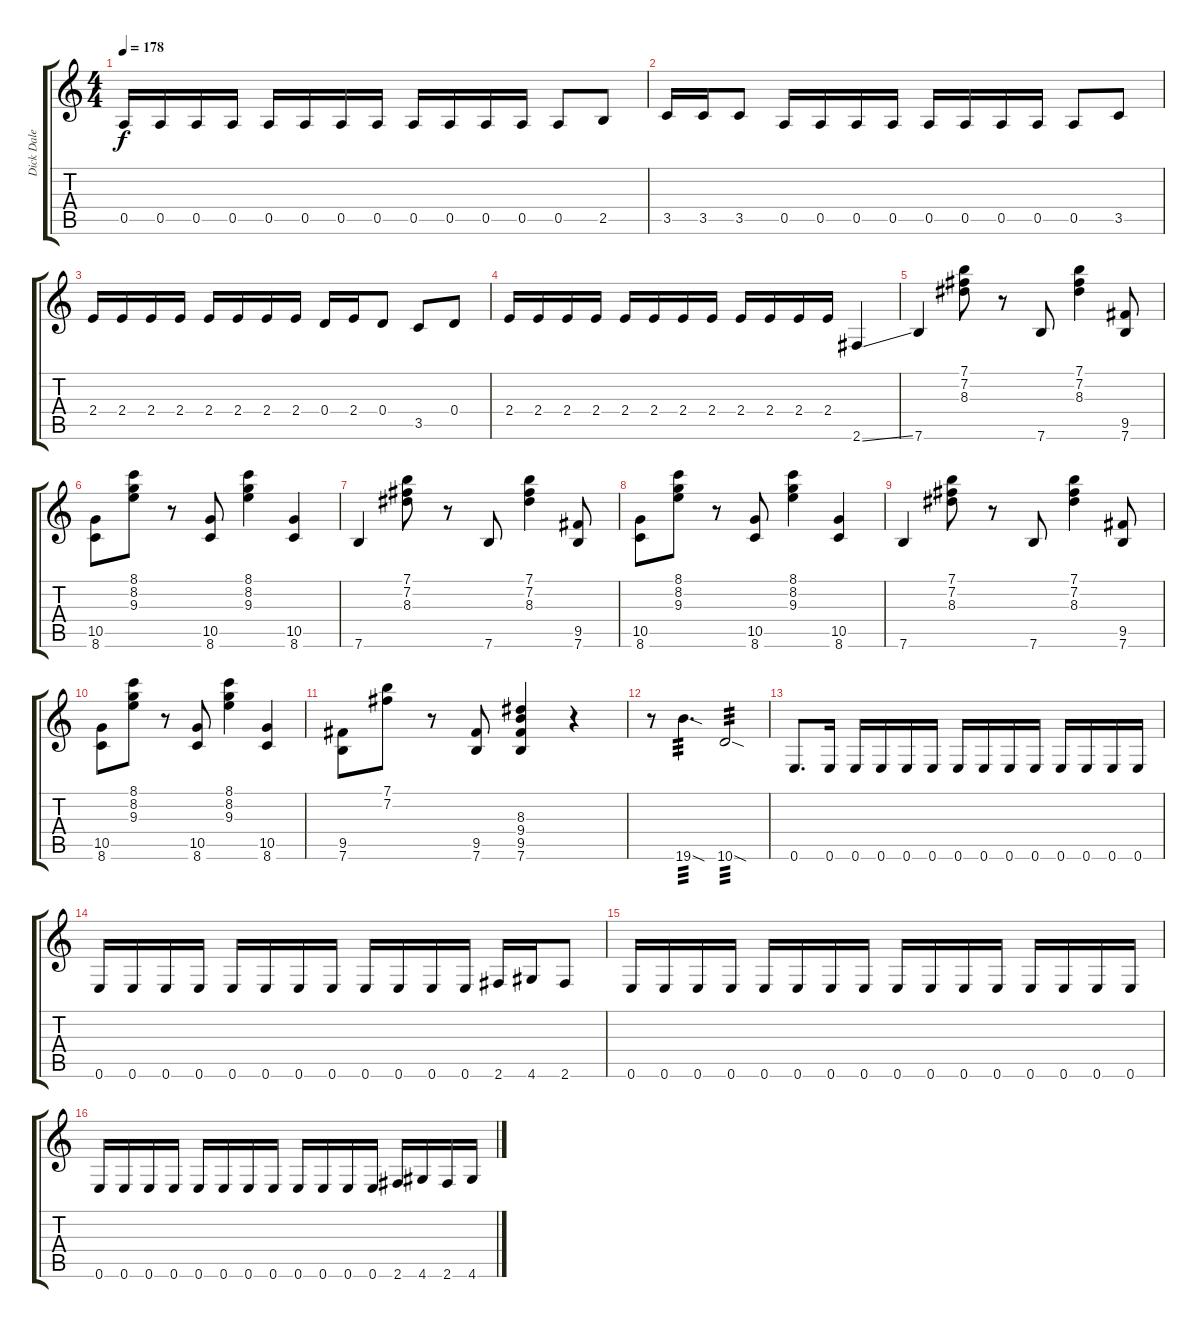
\track ("Dick Dale" "Dick Dale") {instrument overdrivenguitar}
\staff {score tabs}
\tuning (E4 B3 G3 D3 A2 E2) {hide}
\ts (4 4)
\tempo 178
\clef g2
\ks c
0.5.16{dy f} 0.5.16 0.5.16 0.5.16 0.5.16 0.5.16 0.5.16 0.5.16 0.5.16 0.5.16 0.5.16 0.5.16 0.5.8 2.5.8 |
3.5.16 3.5.16 3.5.8 0.5.16 0.5.16 0.5.16 0.5.16 0.5.16 0.5.16 0.5.16 0.5.16 0.5.8 3.5.8 |
2.4.16 2.4.16 2.4.16 2.4.16 2.4.16 2.4.16 2.4.16 2.4.16 0.4.16 2.4.16 0.4.8 3.5.8 0.4.8 |
2.4.16 2.4.16 2.4.16 2.4.16 2.4.16 2.4.16 2.4.16 2.4.16 2.4.16 2.4.16 2.4.16 2.4.16 2.6{ss}.4 |
7.6.4 (7.1 7.2 8.3).8 r.8 7.6.8 (7.1 7.2 8.3).4 (9.5 7.6).8 |
(10.5 8.6).8 (8.1 8.2 9.3).8 r.8 (10.5 8.6).8 (8.1 8.2 9.3).4 (10.5 8.6).4 |
7.6.4 (7.1 7.2 8.3).8 r.8 7.6.8 (7.1 7.2 8.3).4 (9.5 7.6).8 |
(10.5 8.6).8 (8.1 8.2 9.3).8 r.8 (10.5 8.6).8 (8.1 8.2 9.3).4 (10.5 8.6).4 |
7.6.4 (7.1 7.2 8.3).8 r.8 7.6.8 (7.1 7.2 8.3).4 (9.5 7.6).8 |
(10.5 8.6).8 (8.1 8.2 9.3).8 r.8 (10.5 8.6).8 (8.1 8.2 9.3).4 (10.5 8.6).4 |
(9.5 7.6).8 (7.1 7.2).8 r.8 (9.5 7.6).8 (8.3 9.4 9.5 7.6).4 r.4 |
r.8 19.6{sod}.4{d tp 3} 10.6{sod}.2{tp 3} |
0.6.8{d} 0.6.16 0.6.16 0.6.16 0.6.16 0.6.16 0.6.16 0.6.16 0.6.16 0.6.16 0.6.16 0.6.16 0.6.16 0.6.16 |
0.6.16 0.6.16 0.6.16 0.6.16 0.6.16 0.6.16 0.6.16 0.6.16 0.6.16 0.6.16 0.6.16 0.6.16 2.6.16 4.6.16 2.6.8 |
0.6.16 0.6.16 0.6.16 0.6.16 0.6.16 0.6.16 0.6.16 0.6.16 0.6.16 0.6.16 0.6.16 0.6.16 0.6.16 0.6.16 0.6.16 0.6.16 |
0.6.16 0.6.16 0.6.16 0.6.16 0.6.16 0.6.16 0.6.16 0.6.16 0.6.16 0.6.16 0.6.16 0.6.16 2.6.16 4.6.16 2.6.16 4.6.16
